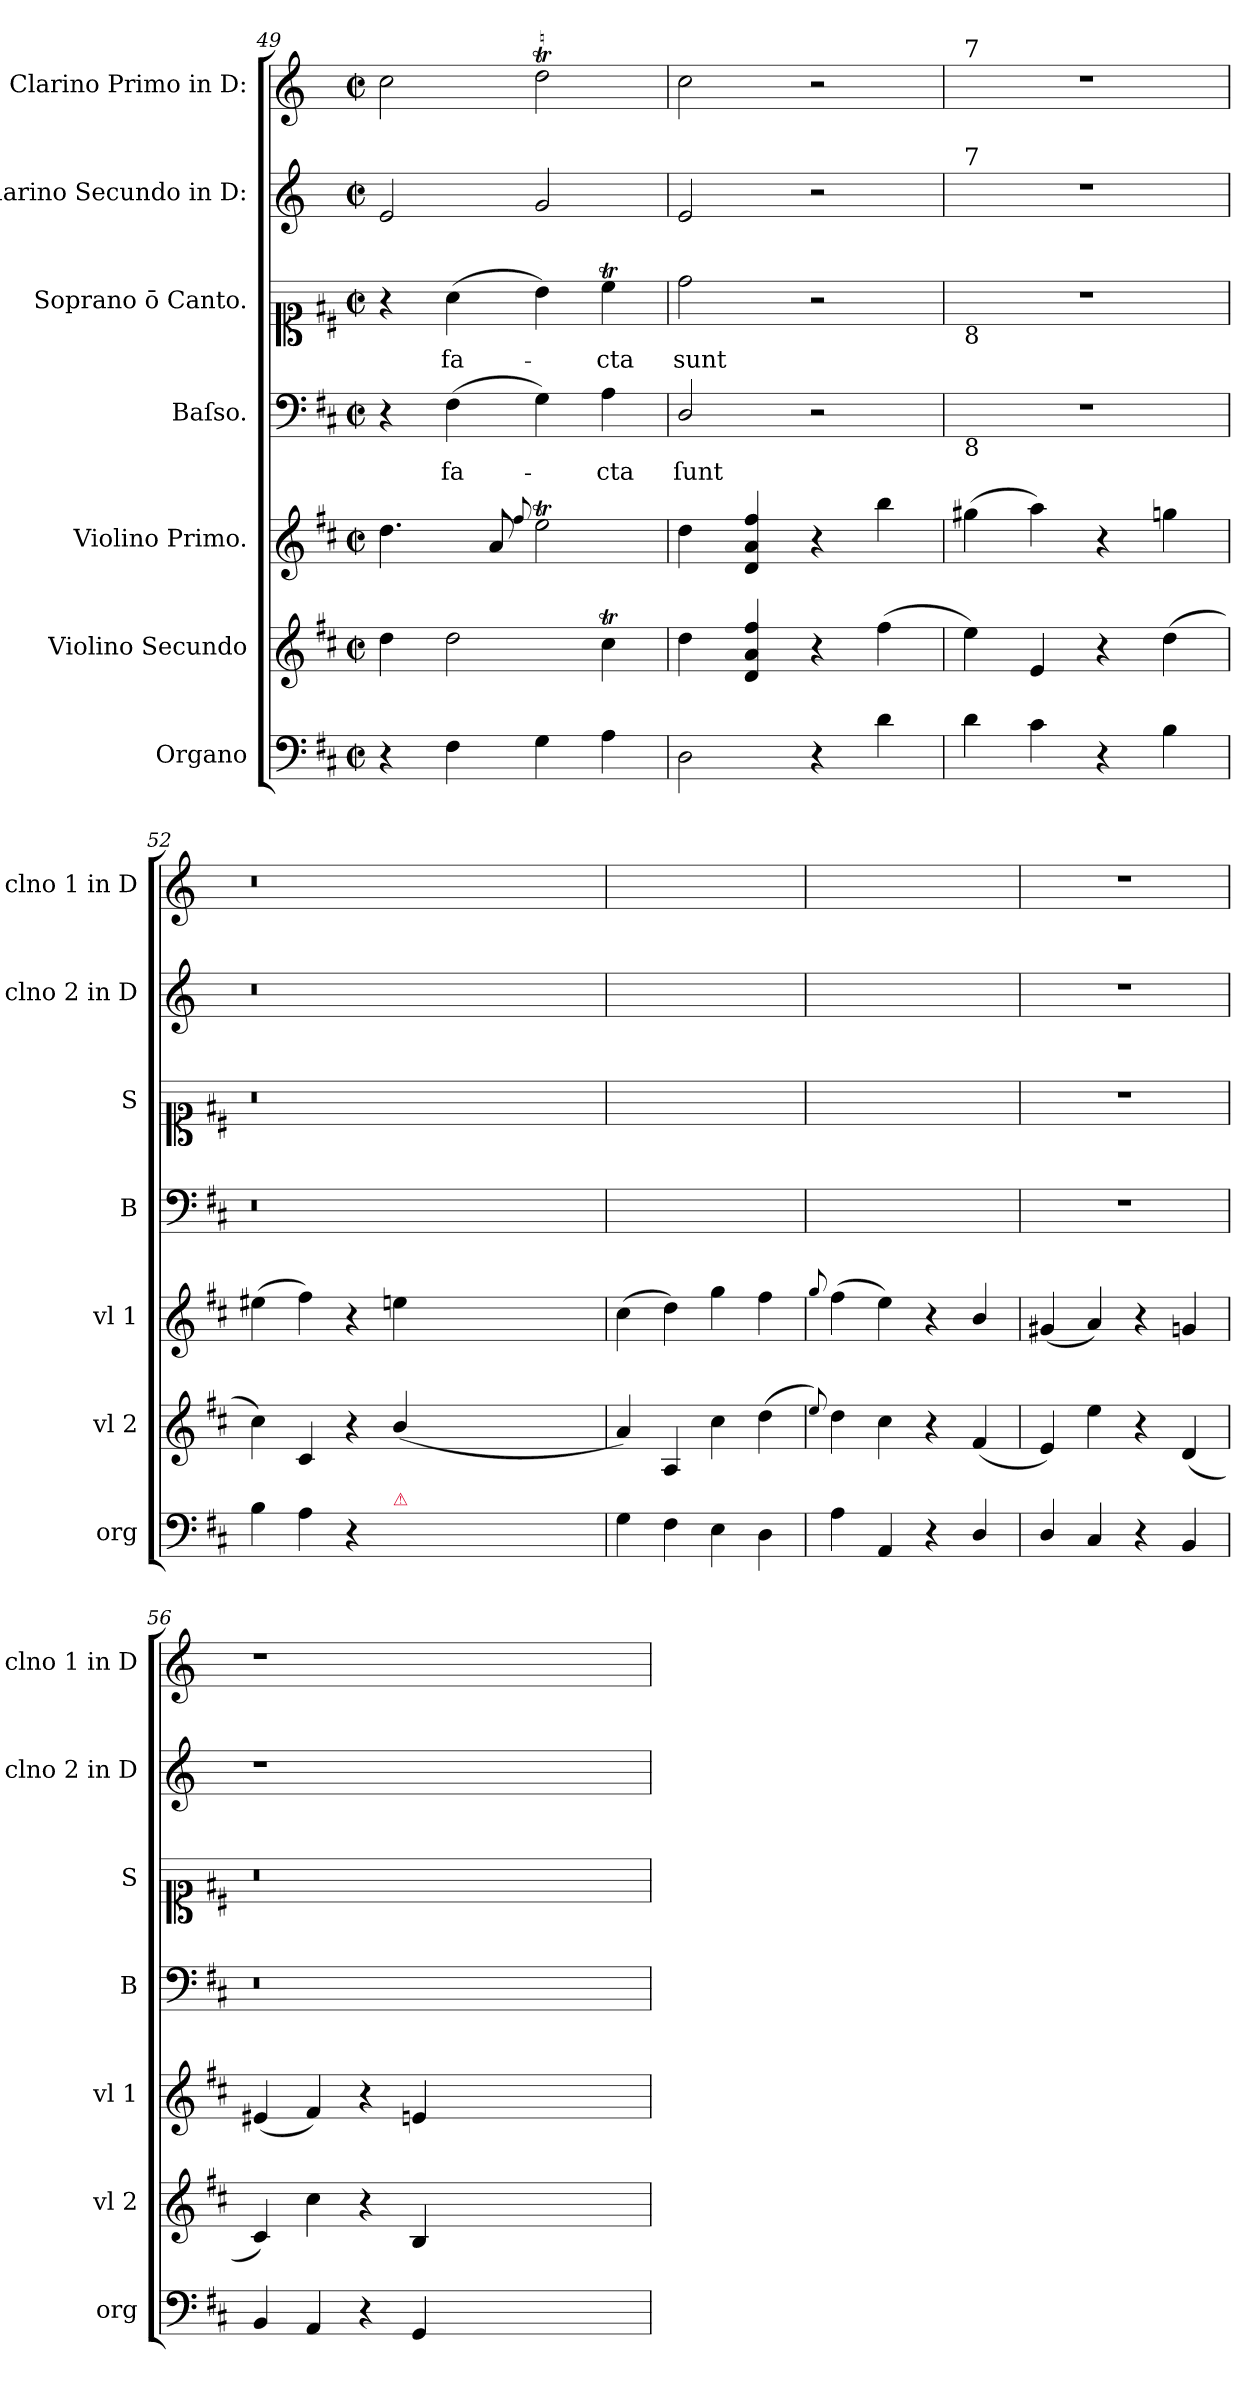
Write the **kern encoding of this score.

**kern	**kern	**kern	**kern	**text	**kern	**text	**kern	**kern
*part7	*part6	*part5	*part4	*part4	*part3	*part3	*part2	*part1
*staff7	*staff6	*staff5	*staff4	*staff4	*staff3	*staff3	*staff2	*staff1
*I"Organo	*I"Violino Secundo	*I"Violino Primo.	*I"Baſso.	*	*I"Soprano ō Canto.	*	*I"Clarino Secundo in D:	*I"Clarino Primo in D:
*I'org	*I'vl 2	*I'vl 1	*I'B	*	*I'S	*	*I'clno 2 in D	*I'clno 1 in D
*clefF4	*clefG2	*clefG2	*clefF4	*	*clefC1	*	*clefG2	*clefG2
*	*	*	*	*	*	*	*ITrd-1c-2	*ITrd-1c-2
*k[f#c#]	*k[f#c#]	*k[f#c#]	*k[f#c#]	*	*k[f#c#]	*	*k[f#c#]	*k[f#c#]
*D:	*D:	*D:	*D:	*	*D:	*	*D:	*D:
*M2/2	*M2/2	*M2/2	*M2/2	*	*M2/2	*	*M2/2	*M2/2
*met(c|)	*met(c|)	*met(c|)	*met(c|)	*	*met(c|)	*	*met(c|)	*met(c|)
=49	=49	=49	=49	=49	=49	=49	=49	=49
4r	4dd\	4.dd\	4r	.	4r	.	2f#/	2dd\
4F#\	2dd\	.	(4F#\	fa-	(4a\	fa-	.	.
.	.	8a/	.	.	.	.	.	.
.	.	8qqff#/	.	.	.	.	.	.
4G\	.	2eeT\	4G\)	.	4b\)	.	2a/	2eet\
4A\	4cc#t\	.	4A\	-cta	4cc#t\	-cta	.	.
=50	=50	=50	=50	=50	=50	=50	=50	=50
2D\	4dd\	4dd\	2D/	ſunt	2dd\	sunt	2f#/	2dd\
.	4d/ 4a/ 4ff#/	4d/ 4a/ 4ff#/	.	.	.	.	.	.
4r	4r	4r	2r	.	2r	.	2r	2r
4d\	(4ff#\	4bb\	.	.	.	.	.	.
=51	=51	=51	=51	=51	=51	=51	=51	=51
!	!	!	!	!	!	!	!	!LO:TX:a:t=7
!	!	!	!	!	!	!	!LO:TX:a:t=7	!
!	!	!	!	!	!LO:TX:b:t=8	!	!	!
!	!	!	!LO:TX:b:t=8	!	!	!	!	!
4d\	4ee\)	(4gg#X\	1r	.	1r	.	1r	1r
4c#\	4e/	4aa\)	.	.	.	.	.	.
4r	4r	4r	.	.	.	.	.	.
4B\	(4dd\	4ggn\	.	.	.	.	.	.
=52	=52	=52	=52	=52	=52	=52	=52	=52
4B\	4cc#\)	(4ee#X\	0.r	.	0.r	.	0.r	0.r
4A\	4c#/	4ff#\)	.	.	.	.	.	.
4r	4r	4r	.	.	.	.	.	.
!LO:TX:a:color=crimson:t=⚠	!	!	!	!	!	!	!	!
4ryy	(4b/	4een\	.	.	.	.	.	.
0ryy	0ryy	0ryy	.	.	.	.	.	.
=53	=53	=53	=53	=53	=53	=53	=53	=53
4G\	4a/)	(4cc#\	1ryy	.	1ryy	.	1ryy	1ryy
4F#\	4A/	4dd\)	.	.	.	.	.	.
4E\	4cc#\	4gg\	.	.	.	.	.	.
4D\	(4dd\	4ff#\	.	.	.	.	.	.
=54	=54	=54	=54	=54	=54	=54	=54	=54
.	8qqee/)	8qqgg/	.	.	.	.	.	.
4A\	4dd\	(4ff#\	1ryy	.	1ryy	.	1ryy	1ryy
4AA/	4cc#\	4ee\)	.	.	.	.	.	.
4r	4r	4r	.	.	.	.	.	.
4D/	(4f#/	4b/	.	.	.	.	.	.
=55	=55	=55	=55	=55	=55	=55	=55	=55
4D/	4e/)	(4g#X/	1r	.	1r	.	1r	1r
4C#/	4ee\	4a/)	.	.	.	.	.	.
4r	4r	4r	.	.	.	.	.	.
4BB/	(4d/	4gn/	.	.	.	.	.	.
=56	=56	=56	=56	=56	=56	=56	=56	=56
4BB/	4c#/)	(4e#X/	0.r	.	0.r	.	1r	1r
4AA/	4cc#\	4f#/)	.	.	.	.	.	.
4r	4r	4r	.	.	.	.	.	.
4GG/	4B/	4en/	.	.	.	.	.	.
0ryy	0ryy	0ryy	.	.	.	.	0ryy	0ryy
=	=	=	=	=	=	=	=	=
*-	*-	*-	*-	*-	*-	*-	*-	*-
